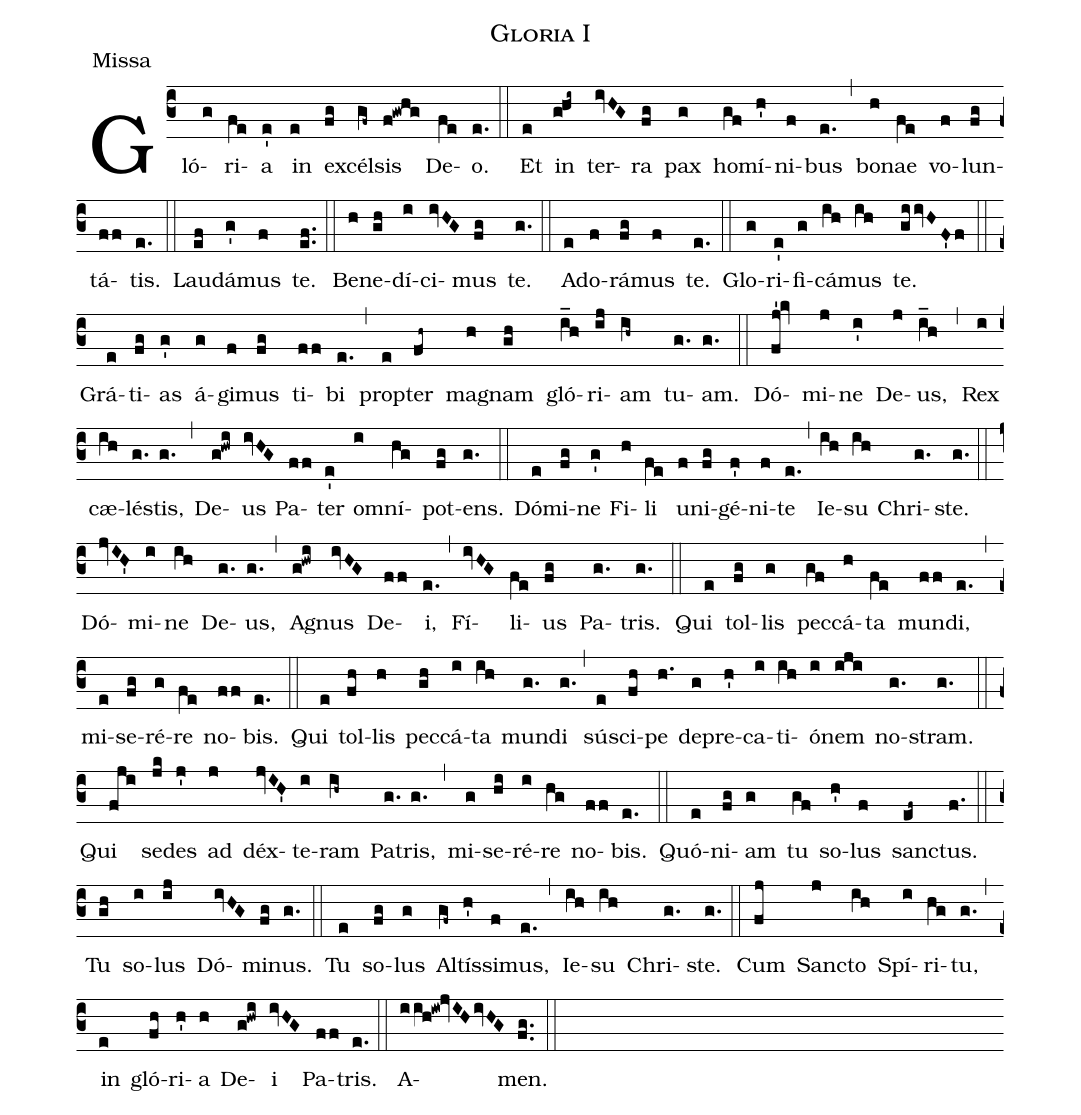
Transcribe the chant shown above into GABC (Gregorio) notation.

name:Gloria I;
office-part:Missa;
%%
(c3) Gló( g)ri(fe)a(e') in(e) ex(fg)cél(gf~)sis(f!gwhg) De(fe)o.(e.) (::)

Et(e) in(g!hi~) ter(ivHG)ra(fg) pax(g) ho(gf)mí(h')ni(f)bus(e.) (,) bo(h)nae(fe) vo(f)lun(fg)tá(ff)tis.(e.) (::)

Lau(ef)dá(g')mus(f) te.(ef..) (::)

Be(h)ne(gh)dí(i)ci(ivHG)mus(fg) te.(g.) (::)

A(e)do(f)rá(fg)mus(f) te.(e.) (::)

Glo(g)ri(e')fi(g)cá(ih)mus(ih) te.(giivHF'f) (::)

Grá(e)ti(fg)as(g') á(g)gi(f)mus(fg) ti(ff)bi(e.) (,) prop(e)ter(fh~) ma(h)gnam(gh) gló(i_h)ri(ij)am(ih~) tu(g.)am.(g.) (::)

Dó(fj'!kv )mi(j)ne(i') De(j)us,(i_h) (,) Rex(i) cæ(ih)lés(g.)tis,(g.) (,) De(g!hwi)us(ivHG) Pa(ff)ter(e') o(i)mní(hg )pot(fg)ens.(g.) (::)

Dó(e)mi(fg)ne(g') Fi(h)li(fe) u(f)ni(fg)gé(f')ni(f)te(e.) (,) Ie(ih)su(ih) Chri(g. )ste.(g.) (::)

Dó(jvIH')mi(i)ne(ih) De(g.)us,(g.) (,) A(g!hwi)gnus(ivHG) De(ff)i,(e.) (,) Fí(ivHG)li(fe)us(fg) Pa(g. )tris.(g.) (::)

Qui(e) tol(fg)lis(g) pec(gf)cá(h)ta(fe) mun(ff)di,(e.) (,) mi(e)se(fg)ré(g)re(fe) no(ff)bis.(e.) (::)

Qui(e) tol(fh)lis(h) pec(gh)cá(i)ta(ih) mun(g.)di(g.) (,) sús(e)ci(fh)pe(h.) de(g)pre(h')ca(i)ti(ih)ó(i)nem(iji) no-(g.)stram.(g.) (::)

Qui(fji) se(jk)des(j') ad(j) déx(jvIH')te(i)ram(ih~) Pa(g.)tris,(g.) (,) mi(g)se(hi)ré(i)re(hg) no(ff)bis.(e.) (::)

Quó(e)ni(fg)am(g) tu(gf) so(h')lus(f) san(ef~)ctus.(f.) (::)

Tu(gh) so(i)lus(ij) Dó(ivHG)mi(fg)nus.(g.) (::)

Tu(e) so(fg)lus(g) Al(gf~)tís(h')si(f)mus,(e.) (,) Ie(ih)su(ih) Chri(g. )ste.(g.) (::)

Cum(fj) San(j)cto(ih) Spí(i)ri(hg)tu,(g.) (,) in(e) gló(fh)ri(h')a(h) De(g!hwi)i(ivHG) Pa(ff)tris.(e.) (::) A(iih!iw!jvIHivHG)men.(fg..) (::)
